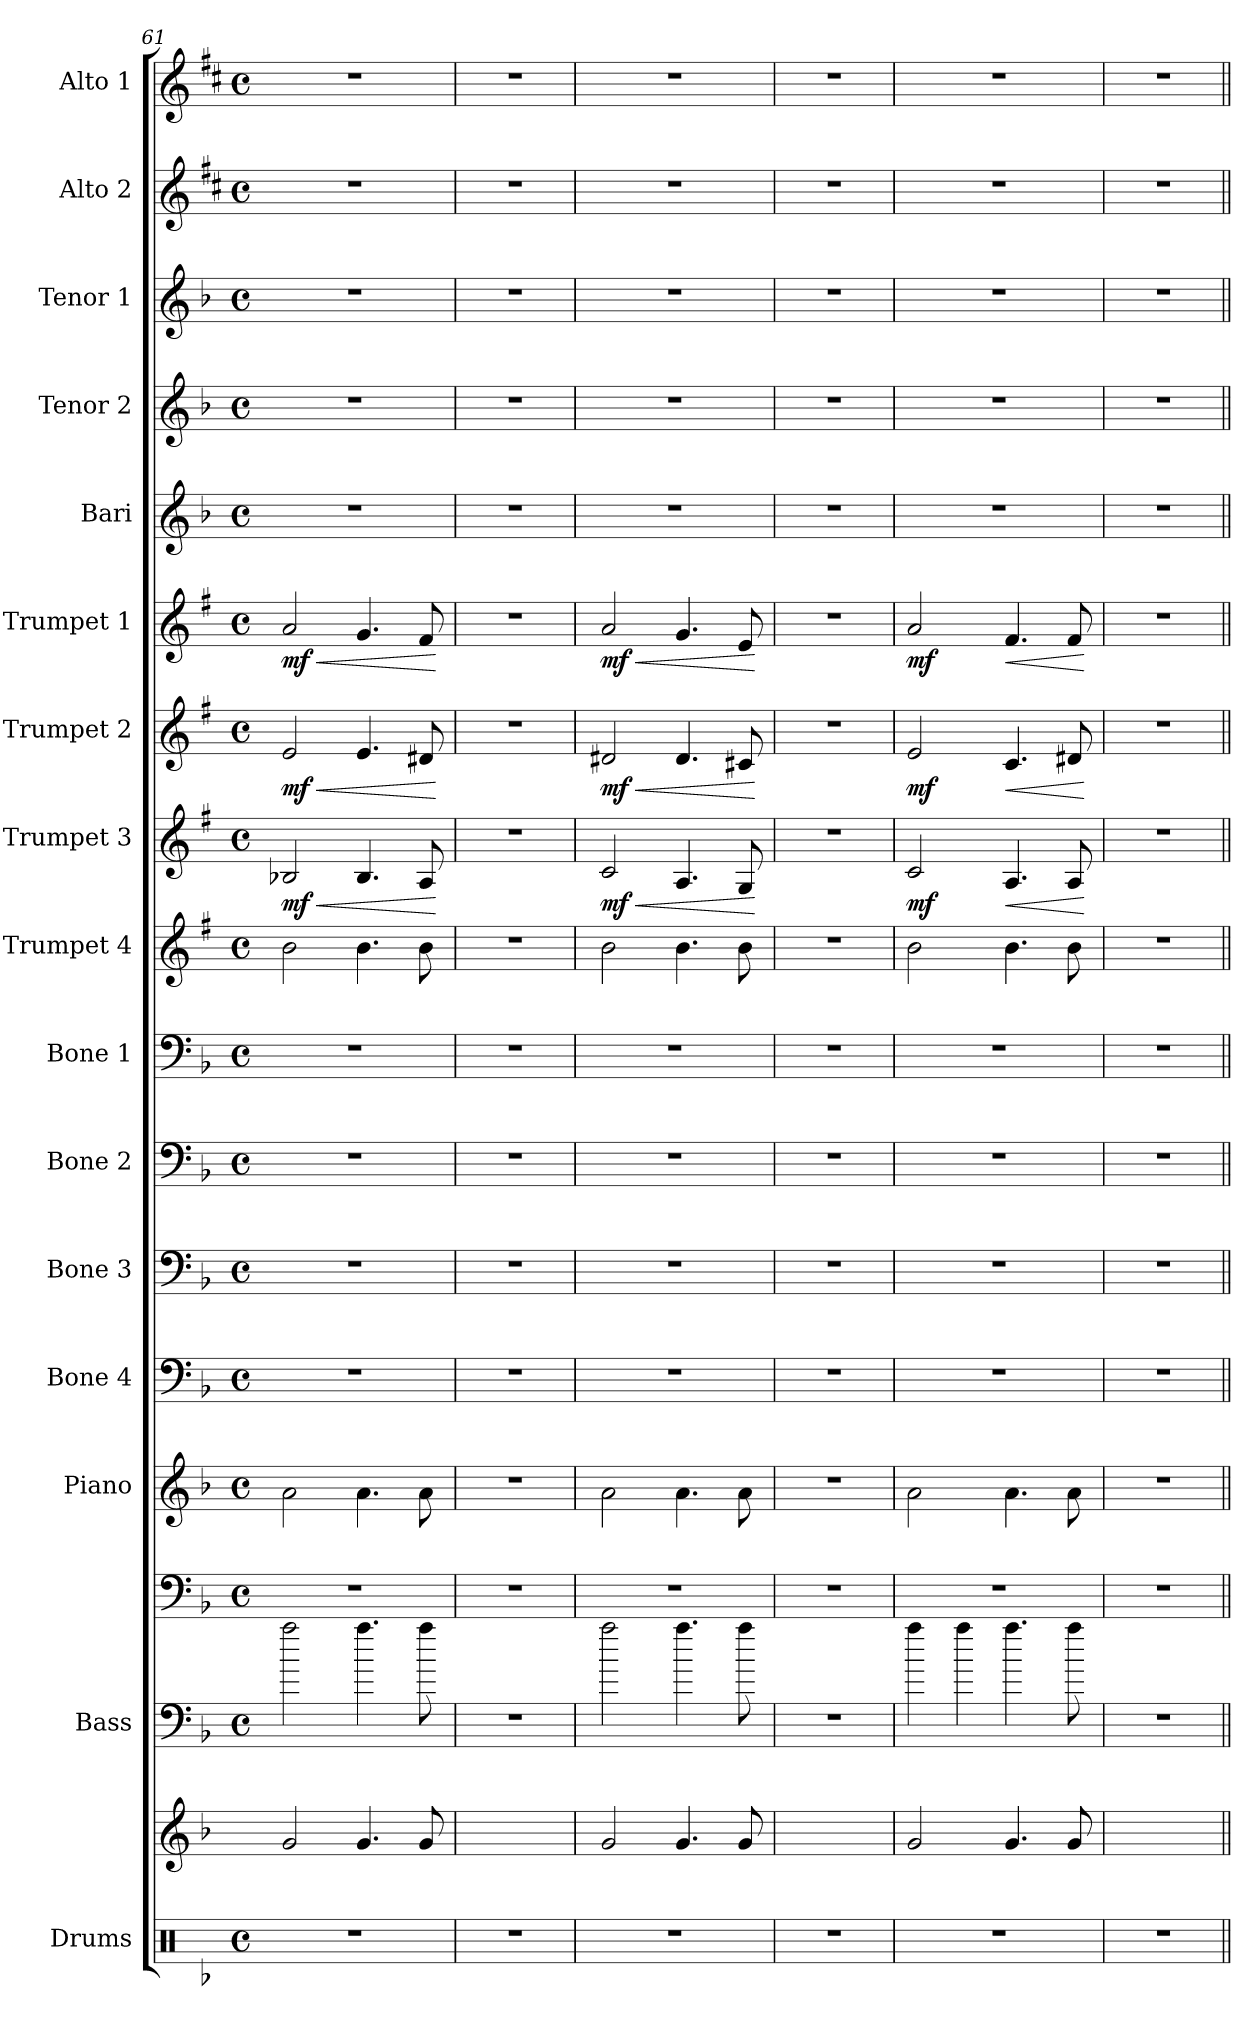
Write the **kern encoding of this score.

**kern	**kern	**kern	**kern	**kern	**kern	**kern	**kern	**kern	**kern	**kern	**dynam	**kern	**dynam	**kern	**dynam	**kern	**kern	**kern	**kern	**kern
*part18	*part17	*part16	*part15	*part14	*part13	*part12	*part11	*part10	*part9	*part8	*part8	*part7	*part7	*part6	*part6	*part5	*part4	*part3	*part2	*part1
*staff18	*staff17	*staff16	*staff15	*staff14	*staff13	*staff12	*staff11	*staff10	*staff9	*staff8	*staff8	*staff7	*staff7	*staff6	*staff6	*staff5	*staff4	*staff3	*staff2	*staff1
*I"Drums	*	*I"Bass	*	*I"Piano	*I"Bone 4	*I"Bone 3	*I"Bone 2	*I"Bone 1	*I"Trumpet 4	*I"Trumpet 3	*	*I"Trumpet 2	*	*I"Trumpet 1	*	*I"Bari	*I"Tenor 2	*I"Tenor 1	*I"Alto 2	*I"Alto 1
*	*	*	*	*	*	*	*	*	*I'Tpt	*I'Tpt	*	*I'Tpt	*	*I'Tpt	*	*	*	*	*	*
*clefX	*clefG2	*clefF4	*clefF4	*clefG2	*clefF4	*clefF4	*clefF4	*clefF4	*clefG2	*clefG2	*	*clefG2	*	*clefG2	*	*clefG2	*clefG2	*clefG2	*clefG2	*clefG2
*	*	*ITrd7c12	*	*	*	*	*	*	*ITrd1c2	*ITrd1c2	*	*ITrd1c2	*	*ITrd1c2	*	*ITrd12c21	*ITrd8c14	*ITrd8c14	*ITrd5c9	*ITrd5c9
*k[b-]	*k[b-]	*k[b-]	*k[b-]	*k[b-]	*k[b-]	*k[b-]	*k[b-]	*k[b-]	*k[b-]	*k[b-]	*	*k[b-]	*	*k[b-]	*	*k[b-]	*k[b-]	*k[b-]	*k[b-]	*k[b-]
*F:	*F:	*F:	*F:	*F:	*F:	*F:	*F:	*F:	*F:	*F:	*	*F:	*	*F:	*	*F:	*F:	*F:	*F:	*F:
*M4/4	*	*M4/4	*M4/4	*M4/4	*M4/4	*M4/4	*M4/4	*M4/4	*M4/4	*M4/4	*	*M4/4	*	*M4/4	*	*M4/4	*M4/4	*M4/4	*M4/4	*M4/4
*met(c)	*	*met(c)	*met(c)	*met(c)	*met(c)	*met(c)	*met(c)	*met(c)	*met(c)	*met(c)	*	*met(c)	*	*met(c)	*	*met(c)	*met(c)	*met(c)	*met(c)	*met(c)
=61	=61	=61	=61	=61	=61	=61	=61	=61	=61	=61	=61	=61	=61	=61	=61	=61	=61	=61	=61	=61
!	!	!	!	!	!	!	!	!	!	!	!LO:HP:b	!	!LO:HP:b	!	!LO:HP:b	!	!	!	!	!
!	!	!	!	!	!	!	!	!	!	!	!LO:DY:n=1:b	!	!LO:DY:n=1:b	!	!LO:DY:n=1:b	!	!	!	!	!
1r	2g/	2a\	1r	2a\	1r	1r	1r	1r	2a\	2A-X/	< mf	2d/	< mf	2g/	< mf	1r	1r	1r	1r	1r
.	4.g/	4.a\	.	4.a\	.	.	.	.	4.a\	4.A-/	.	4.d/	.	4.f/	.	.	.	.	.	.
.	8g/	8a\	.	8a\	.	.	.	.	8a\	8G/	.	8c#X/	.	8e/	.	.	.	.	.	.
.	.	.	.	.	.	.	.	.	.	.	[	.	[	.	[	.	.	.	.	.
=62	=62	=62	=62	=62	=62	=62	=62	=62	=62	=62	=62	=62	=62	=62	=62	=62	=62	=62	=62	=62
1r	1ryy	1r	1r	1r	1r	1r	1r	1r	1r	1r	.	1r	.	1r	.	1r	1r	1r	1r	1r
=63	=63	=63	=63	=63	=63	=63	=63	=63	=63	=63	=63	=63	=63	=63	=63	=63	=63	=63	=63	=63
!	!	!	!	!	!	!	!	!	!	!	!LO:HP:b	!	!LO:HP:b	!	!LO:HP:b	!	!	!	!	!
!	!	!	!	!	!	!	!	!	!	!	!LO:DY:n=1:b	!	!LO:DY:n=1:b	!	!LO:DY:n=1:b	!	!	!	!	!
1r	2g/	2a\	1r	2a\	1r	1r	1r	1r	2a\	2B-/	< mf	2c#X/	< mf	2g/	< mf	1r	1r	1r	1r	1r
.	4.g/	4.a\	.	4.a\	.	.	.	.	4.a\	4.G/	.	4.c#/	.	4.f/	.	.	.	.	.	.
.	8g/	8a\	.	8a\	.	.	.	.	8a\	8F/	.	8Bn/	.	8d/	.	.	.	.	.	.
.	.	.	.	.	.	.	.	.	.	.	[	.	[	.	[	.	.	.	.	.
=64	=64	=64	=64	=64	=64	=64	=64	=64	=64	=64	=64	=64	=64	=64	=64	=64	=64	=64	=64	=64
1r	1ryy	1r	1r	1r	1r	1r	1r	1r	1r	1r	.	1r	.	1r	.	1r	1r	1r	1r	1r
=65	=65	=65	=65	=65	=65	=65	=65	=65	=65	=65	=65	=65	=65	=65	=65	=65	=65	=65	=65	=65
!	!	!	!	!	!	!	!	!	!	!	!LO:DY:b	!	!LO:DY:b	!	!LO:DY:b	!	!	!	!	!
1r	2g/	4a\	1r	2a\	1r	1r	1r	1r	2a\	2B-/	mf	2d/	mf	2g/	mf	1r	1r	1r	1r	1r
.	.	4a\	.	.	.	.	.	.	.	.	.	.	.	.	.	.	.	.	.	.
!	!	!	!	!	!	!	!	!	!	!	!LO:HP:b	!	!LO:HP:b	!	!LO:HP:b	!	!	!	!	!
.	4.g/	4.a\	.	4.a\	.	.	.	.	4.a\	4.G/	<	4.B-/	<	4.e/	<	.	.	.	.	.
.	8g/	8a\	.	8a\	.	.	.	.	8a\	8G/	.	8c#X/	.	8e/	.	.	.	.	.	.
.	.	.	.	.	.	.	.	.	.	.	[	.	[	.	[	.	.	.	.	.
=66	=66	=66	=66	=66	=66	=66	=66	=66	=66	=66	=66	=66	=66	=66	=66	=66	=66	=66	=66	=66
1r	1ryy	1r	1r	1r	1r	1r	1r	1r	1r	1r	.	1r	.	1r	.	1r	1r	1r	1r	1r
=||	=||	=||	=||	=||	=||	=||	=||	=||	=||	=||	=||	=||	=||	=||	=||	=||	=||	=||	=||	=||
*-	*-	*-	*-	*-	*-	*-	*-	*-	*-	*-	*-	*-	*-	*-	*-	*-	*-	*-	*-	*-
